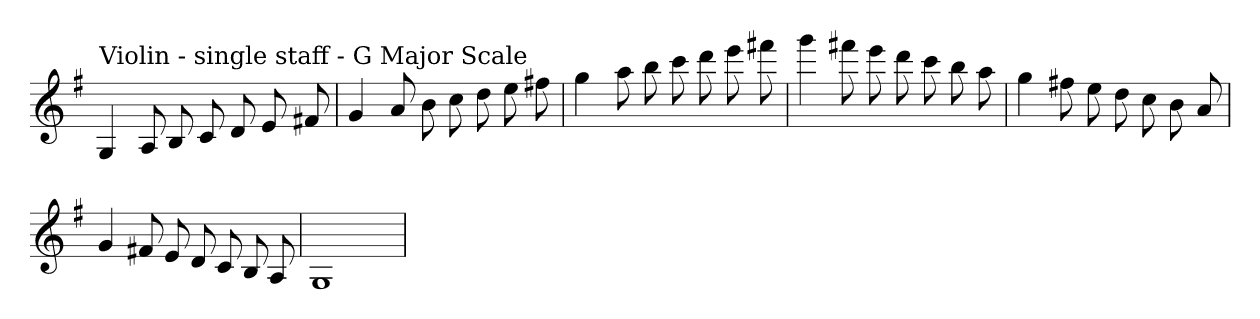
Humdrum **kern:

**kern
*part1
*staff1
*clefG2
*k[f#]
*G:
=
!LO:TX:a:t=Violin - single staff - G Major Scale
4G
8A
8B
8c
8d
8e
8f#X
=
4g
8a
8b
8cc
8dd
8ee
8ff#X
=
4gg
8aa
8bb
8ccc
8ddd
8eee
8fff#X
=
4ggg
8fff#X
8eee
8ddd
8ccc
8bb
8aa
=
4gg
8ff#X
8ee
8dd
8cc
8b
8a
=
4g
8f#X
8e
8d
8c
8B
8A
=
1G
=
*-
